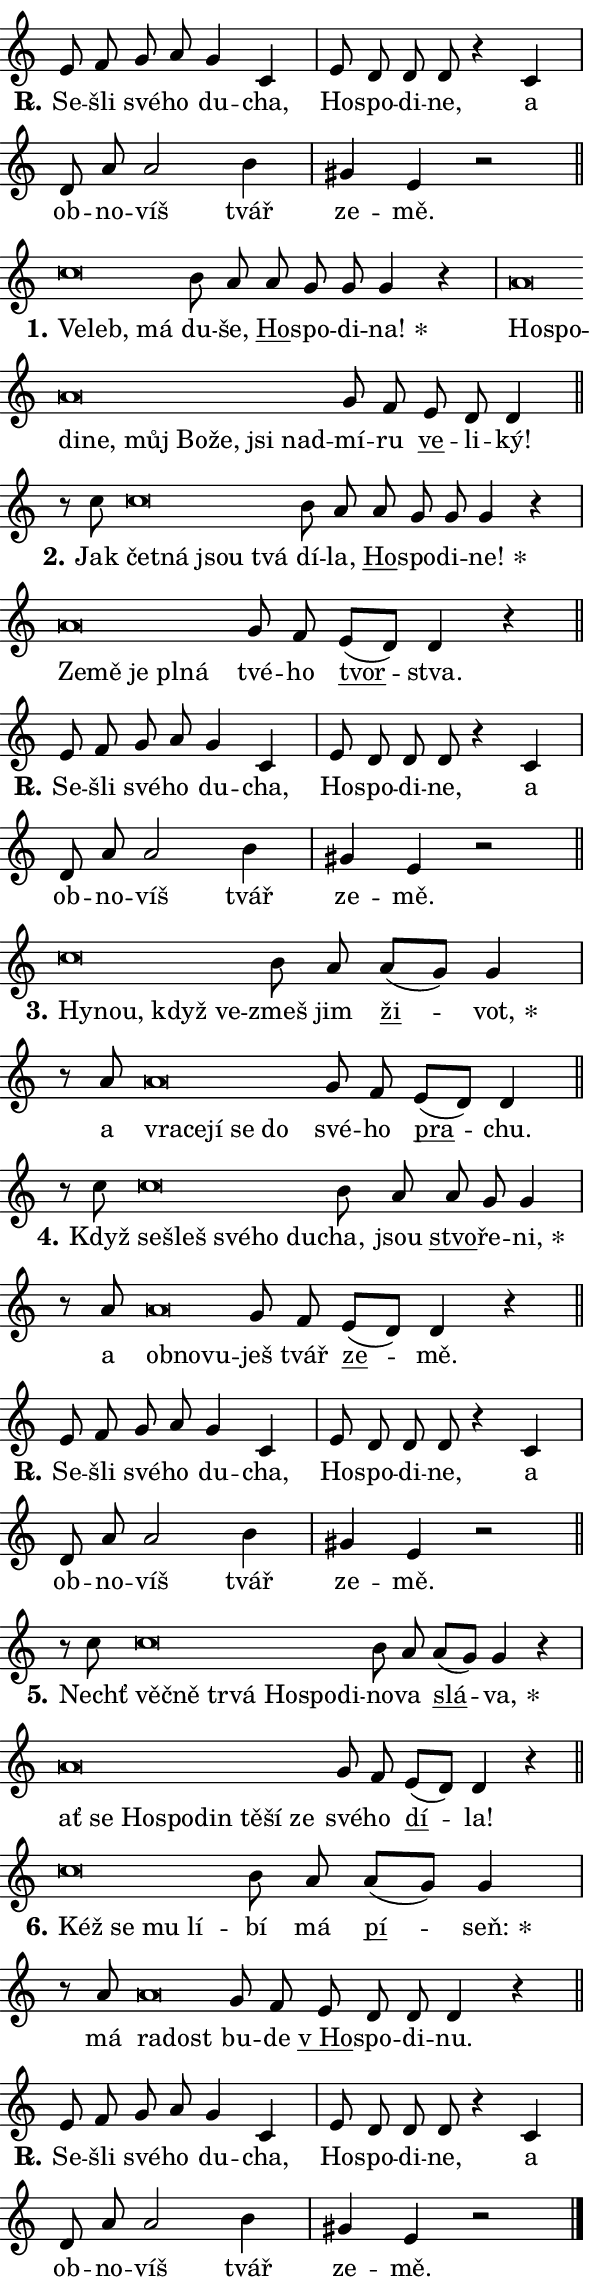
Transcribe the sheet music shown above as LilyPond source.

\version "2.24.0"
\header { tagline = "" }
\paper {
  indent = 0\cm
  top-margin = 0\cm
  right-margin = 0.13\cm % to fit lyric hyphens
  bottom-margin = 0\cm
  left-margin = 0\cm
  paper-width = 10\cm
  page-breaking = #ly:one-page-breaking
  system-system-spacing.basic-distance = #11
  score-system-spacing.basic-distance = #11
  ragged-last = ##f
}


%% Author: Thomas Morley
%% https://lists.gnu.org/archive/html/lilypond-user/2020-05/msg00002.html
#(define (line-position grob)
"Returns position of @var[grob} in current system:
   @code{'start}, if at first time-step
   @code{'end}, if at last time-step
   @code{'middle} otherwise
"
  (let* ((col (ly:item-get-column grob))
         (ln (ly:grob-object col 'left-neighbor))
         (rn (ly:grob-object col 'right-neighbor))
         (col-to-check-left (if (ly:grob? ln) ln col))
         (col-to-check-right (if (ly:grob? rn) rn col))
         (break-dir-left
           (and
             (ly:grob-property col-to-check-left 'non-musical #f)
             (ly:item-break-dir col-to-check-left)))
         (break-dir-right
           (and
             (ly:grob-property col-to-check-right 'non-musical #f)
             (ly:item-break-dir col-to-check-right))))
        (cond ((eqv? 1 break-dir-left) 'start)
              ((eqv? -1 break-dir-right) 'end)
              (else 'middle))))

#(define (tranparent-at-line-position vctor)
  (lambda (grob)
  "Relying on @code{line-position} select the relevant enry from @var{vctor}.
Used to determine transparency,"
    (case (line-position grob)
      ((end) (not (vector-ref vctor 0)))
      ((middle) (not (vector-ref vctor 1)))
      ((start) (not (vector-ref vctor 2))))))

noteHeadBreakVisibility =
#(define-music-function (break-visibility)(vector?)
"Makes @code{NoteHead}s transparent relying on @var{break-visibility}"
#{
  \override NoteHead.transparent =
    #(tranparent-at-line-position break-visibility)
#})

#(define delete-ledgers-for-transparent-note-heads
  (lambda (grob)
    "Reads whether a @code{NoteHead} is transparent.
If so this @code{NoteHead} is removed from @code{'note-heads} from
@var{grob}, which is supposed to be @code{LedgerLineSpanner}.
As a result ledgers are not printed for this @code{NoteHead}"
    (let* ((nhds-array (ly:grob-object grob 'note-heads))
           (nhds-list
             (if (ly:grob-array? nhds-array)
                 (ly:grob-array->list nhds-array)
                 '()))
           ;; Relies on the transparent-property being done before
           ;; Staff.LedgerLineSpanner.after-line-breaking is executed.
           ;; This is fragile ...
           (to-keep
             (remove
               (lambda (nhd)
                 (ly:grob-property nhd 'transparent #f))
               nhds-list)))
      ;; TODO find a better method to iterate over grob-arrays, similiar
      ;; to filter/remove etc for lists
      ;; For now rebuilt from scratch
      (set! (ly:grob-object grob 'note-heads)  '())
      (for-each
        (lambda (nhd)
          (ly:pointer-group-interface::add-grob grob 'note-heads nhd))
        to-keep))))

squashNotes = {
  \override NoteHead.X-extent = #'(-0.2 . 0.2)
  \override NoteHead.Y-extent = #'(-0.75 . 0)
  \override NoteHead.stencil =
    #(lambda (grob)
       (let ((pos (ly:grob-property grob 'staff-position)))
         (begin
           (if (< pos -7) (display "ERROR: Lower brevis then expected\n") (display ""))
           (if (<= pos -6) ly:text-interface::print ly:note-head::print))))
}
unSquashNotes = {
  \revert NoteHead.X-extent
  \revert NoteHead.Y-extent
  \revert NoteHead.stencil
}

hideNotes = \noteHeadBreakVisibility #begin-of-line-visible
unHideNotes = \noteHeadBreakVisibility #all-visible

% work-around for resetting accidentals
% https://lilypond.org/doc/v2.23/Documentation/notation/displaying-rhythms#unmetered-music
cadenzaMeasure = {
  \cadenzaOff
  \partial 1024 s1024
  \cadenzaOn
}

#(define-markup-command (accent layout props text) (markup?)
  "Underline accented syllable"
  (interpret-markup layout props
    #{\markup \override #'(offset . 4.3) \underline { #text }#}))

responsum = \markup \concat {
  "R" \hspace #-1.05 \path #0.1 #'((moveto 0 0.07) (lineto 0.9 0.8)) \hspace #0.05 "."
}

spaceSize = #0.6828661417322834 % exact space size for TeX Gyre Schola

\layout {
  \context {
    \Staff
    \remove "Time_signature_engraver"
    \override LedgerLineSpanner.after-line-breaking = #delete-ledgers-for-transparent-note-heads
  }
  \context {
    \Lyrics {
      \override LyricSpace.minimum-distance = \spaceSize
      \override LyricText.font-name = #"TeX Gyre Schola"
      \override LyricText.font-size = 1
      \override StanzaNumber.font-name = #"TeX Gyre Schola Bold"
      \override StanzaNumber.font-size = 1
    }
  }
  \context {
    \Score 
    \override NoteHead.text =
      #(lambda (grob) 
        (let ((pos (ly:grob-property grob 'staff-position)))
          #{\markup {
            \combine
              \halign #-0.55 \raise #(if (= pos -6) 0 0.5) \override #'(thickness . 2) \draw-line #'(3.2 . 0)
              \musicglyph "noteheads.sM1"
          }#}))
  }
}

% magnetic-lyrics.ily
%
%   written by
%     Jean Abou Samra <jean@abou-samra.fr>
%     Werner Lemberg <wl@gnu.org>
%
%   adapted by
%     Jiri Hon <jiri.hon@gmail.com>
%
% Version 2022-Apr-15

% https://www.mail-archive.com/lilypond-user@gnu.org/msg149350.html

#(define (Left_hyphen_pointer_engraver context)
   "Collect syllable-hyphen-syllable occurrences in lyrics and store
them in properties.  This engraver only looks to the left.  For
example, if the lyrics input is @code{foo -- bar}, it does the
following.

@itemize @bullet
@item
Set the @code{text} property of the @code{LyricHyphen} grob between
@q{foo} and @q{bar} to @code{foo}.

@item
Set the @code{left-hyphen} property of the @code{LyricText} grob with
text @q{foo} to the @code{LyricHyphen} grob between @q{foo} and
@q{bar}.
@end itemize

Use this auxiliary engraver in combination with the
@code{lyric-@/text::@/apply-@/magnetic-@/offset!} hook."
   (let ((hyphen #f)
         (text #f))
     (make-engraver
      (acknowledgers
       ((lyric-syllable-interface engraver grob source-engraver)
        (set! text grob)))
      (end-acknowledgers
       ((lyric-hyphen-interface engraver grob source-engraver)
        ;(when (not (grob::has-interface grob 'lyric-space-interface))
          (set! hyphen grob)));)
      ((stop-translation-timestep engraver)
       (when (and text hyphen)
         (ly:grob-set-object! text 'left-hyphen hyphen))
       (set! text #f)
       (set! hyphen #f)))))

#(define (lyric-text::apply-magnetic-offset! grob)
   "If the space between two syllables is less than the value in
property @code{LyricText@/.details@/.squash-threshold}, move the right
syllable to the left so that it gets concatenated with the left
syllable.

Use this function as a hook for
@code{LyricText@/.after-@/line-@/breaking} if the
@code{Left_@/hyphen_@/pointer_@/engraver} is active."
   (let ((hyphen (ly:grob-object grob 'left-hyphen #f)))
     (when hyphen
       (let ((left-text (ly:spanner-bound hyphen LEFT)))
         (when (grob::has-interface left-text 'lyric-syllable-interface)
           (let* ((common (ly:grob-common-refpoint grob left-text X))
                  (this-x-ext (ly:grob-extent grob common X))
                  (left-x-ext
                   (begin
                     ;; Trigger magnetism for left-text.
                     (ly:grob-property left-text 'after-line-breaking)
                     (ly:grob-extent left-text common X)))
                  ;; `delta` is the gap width between two syllables.
                  (delta (- (interval-start this-x-ext)
                            (interval-end left-x-ext)))
                  (details (ly:grob-property grob 'details))
                  (threshold (assoc-get 'squash-threshold details 0.2)))
             (when (< delta threshold)
               (let* (;; We have to manipulate the input text so that
                      ;; ligatures crossing syllable boundaries are not
                      ;; disabled.  For languages based on the Latin
                      ;; script this is essentially a beautification.
                      ;; However, for non-Western scripts it can be a
                      ;; necessity.
                      (lt (ly:grob-property left-text 'text))
                      (rt (ly:grob-property grob 'text))
                      (is-space (grob::has-interface hyphen 'lyric-space-interface))
                      (space (if is-space " " ""))
                      (extra-delta (if is-space spaceSize 0))
                      ;; Append new syllable.
                      (ltrt-space (if (and (string? lt) (string? rt))
                                (string-append lt space rt)
                                (make-concat-markup (list lt space rt))))
                      ;; Right-align `ltrt` to the right side.
                      (ltrt-space-markup (grob-interpret-markup
                               grob
                               (make-translate-markup
                                (cons (interval-length this-x-ext) 0)
                                (make-right-align-markup ltrt-space)))))
                 (begin
                   ;; Don't print `left-text`.
                   (ly:grob-set-property! left-text 'stencil #f)
                   ;; Set text and stencil (which holds all collected
                   ;; syllables so far) and shift it to the left.
                   (ly:grob-set-property! grob 'text ltrt-space)
                   (ly:grob-set-property! grob 'stencil ltrt-space-markup)
                   (ly:grob-translate-axis! grob (- (- delta extra-delta)) X))))))))))


#(define (lyric-hyphen::displace-bounds-first grob)
   ;; Make very sure this callback isn't triggered too early.
   (let ((left (ly:spanner-bound grob LEFT))
         (right (ly:spanner-bound grob RIGHT)))
     (ly:grob-property left 'after-line-breaking)
     (ly:grob-property right 'after-line-breaking)
     (ly:lyric-hyphen::print grob)))

squashThreshold = #0.4

\layout {
  \context {
    \Lyrics
    \consists #Left_hyphen_pointer_engraver
    \override LyricText.after-line-breaking =
      #lyric-text::apply-magnetic-offset!
    \override LyricHyphen.stencil = #lyric-hyphen::displace-bounds-first
    \override LyricText.details.squash-threshold = \squashThreshold
    \override LyricHyphen.minimum-distance = 0
    \override LyricHyphen.minimum-length = \squashThreshold
  }
}

squashText = \override LyricText.details.squash-threshold = 9999
unSquashText = \override LyricText.details.squash-threshold = \squashThreshold

leftText = \override LyricText.self-alignment-X = #LEFT
unLeftText = \revert LyricText.self-alignment-X

starOffset = #(lambda (grob) 
                (let ((x_offset (ly:self-alignment-interface::aligned-on-x-parent grob)))
                  (if (= x_offset 0) 0 (+ x_offset 1.2))))

star = #(define-music-function (syllable)(string?)
"Append star separator at the end of a syllable"
#{
  \once \override LyricText.X-offset = #starOffset
  \lyricmode { \markup {
    #syllable
    \override #'((font-name . "TeX Gyre Schola Bold")) \hspace #0.2 \lower #0.65 \larger "*"
  } }
#})

starAccent = #(define-music-function (syllable)(string?)
"Append star separator at the end of a syllable and make accent"
#{
  \once \override LyricText.X-offset = #starOffset
  \lyricmode { \markup {
    \accent #syllable
    \override #'((font-name . "TeX Gyre Schola Bold")) \hspace #0.2 \lower #0.65 \larger "*"
  } }
#})

breath = #(define-music-function (syllable)(string?)
"Append breathing indicator at the end of a syllable"
#{
  \lyricmode { \markup { #syllable "+" } }
#})

optionalBreath = #(define-music-function (syllable)(string?)
"Append optional breathing indicator at the end of a syllable"
#{
  \lyricmode { \markup { #syllable "(+)" } }
#})


\score {
    <<
        \new Voice = "melody" { \cadenzaOn \key c \major \relative { e'8 f g a g4 c, \cadenzaMeasure \bar "|" e8 d d d r4 c \cadenzaMeasure \bar "|" d8 a' a2 b4 \cadenzaMeasure \bar "|" gis e r2 \cadenzaMeasure \bar "||" \break } }
        \new Lyrics \lyricsto "melody" { \lyricmode { \set stanza = \responsum
Se -- šli své -- ho du -- cha, Ho -- spo -- di -- ne, a ob -- no -- víš tvář ze -- mě. } }
    >>
    \layout {}
}

\score {
    <<
        \new Voice = "melody" { \cadenzaOn \key c \major \relative { \squashNotes c''\breve*1/16 \hideNotes \breve*1/16 \breve*1/16 \bar "" \unHideNotes \unSquashNotes b8 a \bar "" a g g g4 r \cadenzaMeasure \bar "|" \squashNotes a\breve*1/16 \hideNotes \breve*1/16 \bar "" \breve*1/16 \bar "" \breve*1/16 \bar "" \breve*1/16 \bar "" \breve*1/16 \bar "" \breve*1/16 \bar "" \breve*1/16 \breve*1/16 \bar "" \unHideNotes \unSquashNotes g8 f \bar "" e d d4 \cadenzaMeasure \bar "||" \break } }
        \new Lyrics \lyricsto "melody" { \lyricmode { \set stanza = "1."
\leftText Ve -- \squashText leb, má \unLeftText \unSquashText du -- še, \markup \accent Ho -- spo -- di -- \star na! \leftText Ho -- \squashText spo -- di -- ne, můj Bo -- že, jsi nad -- \unLeftText \unSquashText mí -- ru \markup \accent ve -- li -- ký! } }
    >>
    \layout {}
}

\score {
    <<
        \new Voice = "melody" { \cadenzaOn \key c \major \relative { r8 c''8 \squashNotes c\breve*1/16 \hideNotes \breve*1/16 \bar "" \breve*1/16 \breve*1/16 \bar "" \unHideNotes \unSquashNotes b8 a \bar "" a g g g4 r \cadenzaMeasure \bar "|" \squashNotes a\breve*1/16 \hideNotes \breve*1/16 \bar "" \breve*1/16 \bar "" \breve*1/16 \breve*1/16 \bar "" \unHideNotes \unSquashNotes g8 f \bar "" e[( d)] d4 r \cadenzaMeasure \bar "||" \break } }
        \new Lyrics \lyricsto "melody" { \lyricmode { \set stanza = "2."
Jak \leftText čet -- \squashText ná jsou tvá \unLeftText \unSquashText dí -- la, \markup \accent Ho -- spo -- di -- \star ne! \leftText Ze -- \squashText mě je pl -- ná \unLeftText \unSquashText tvé -- ho \markup \accent tvor -- stva. } }
    >>
    \layout {}
}

\score {
    <<
        \new Voice = "melody" { \cadenzaOn \key c \major \relative { e'8 f g a g4 c, \cadenzaMeasure \bar "|" e8 d d d r4 c \cadenzaMeasure \bar "|" d8 a' a2 b4 \cadenzaMeasure \bar "|" gis e r2 \cadenzaMeasure \bar "||" \break } }
        \new Lyrics \lyricsto "melody" { \lyricmode { \set stanza = \responsum
Se -- šli své -- ho du -- cha, Ho -- spo -- di -- ne, a ob -- no -- víš tvář ze -- mě. } }
    >>
    \layout {}
}

\score {
    <<
        \new Voice = "melody" { \cadenzaOn \key c \major \relative { \squashNotes c''\breve*1/16 \hideNotes \breve*1/16 \bar "" \breve*1/16 \breve*1/16 \bar "" \unHideNotes \unSquashNotes b8 a \bar "" a[( g)] g4 \cadenzaMeasure \bar "|" r8 a8 \squashNotes a\breve*1/16 \hideNotes \breve*1/16 \bar "" \breve*1/16 \bar "" \breve*1/16 \breve*1/16 \bar "" \unHideNotes \unSquashNotes g8 f \bar "" e[( d)] d4 \cadenzaMeasure \bar "||" \break } }
        \new Lyrics \lyricsto "melody" { \lyricmode { \set stanza = "3."
\leftText Hy -- \squashText nou, když ve -- \unLeftText \unSquashText zmeš jim \markup \accent ži -- \star vot, a \leftText vra -- \squashText ce -- jí se do \unLeftText \unSquashText své -- ho \markup \accent pra -- chu. } }
    >>
    \layout {}
}

\score {
    <<
        \new Voice = "melody" { \cadenzaOn \key c \major \relative { r8 c''8 \squashNotes c\breve*1/16 \hideNotes \breve*1/16 \bar "" \breve*1/16 \bar "" \breve*1/16 \breve*1/16 \bar "" \unHideNotes \unSquashNotes b8 a \bar "" a g g4 \cadenzaMeasure \bar "|" r8 a8 \squashNotes a\breve*1/16 \hideNotes \breve*1/16 \breve*1/16 \bar "" \unHideNotes \unSquashNotes g8 f \bar "" e[( d)] d4 r \cadenzaMeasure \bar "||" \break } }
        \new Lyrics \lyricsto "melody" { \lyricmode { \set stanza = "4."
Když \leftText se -- \squashText šleš své -- ho du -- \unLeftText \unSquashText cha, jsou \markup \accent stvo -- ře -- \star ni, a \leftText ob -- \squashText no -- vu -- \unLeftText \unSquashText ješ tvář \markup \accent ze -- mě. } }
    >>
    \layout {}
}

\score {
    <<
        \new Voice = "melody" { \cadenzaOn \key c \major \relative { e'8 f g a g4 c, \cadenzaMeasure \bar "|" e8 d d d r4 c \cadenzaMeasure \bar "|" d8 a' a2 b4 \cadenzaMeasure \bar "|" gis e r2 \cadenzaMeasure \bar "||" \break } }
        \new Lyrics \lyricsto "melody" { \lyricmode { \set stanza = \responsum
Se -- šli své -- ho du -- cha, Ho -- spo -- di -- ne, a ob -- no -- víš tvář ze -- mě. } }
    >>
    \layout {}
}

\score {
    <<
        \new Voice = "melody" { \cadenzaOn \key c \major \relative { r8 c''8 \squashNotes c\breve*1/16 \hideNotes \breve*1/16 \bar "" \breve*1/16 \bar "" \breve*1/16 \bar "" \breve*1/16 \bar "" \breve*1/16 \breve*1/16 \bar "" \unHideNotes \unSquashNotes b8 a \bar "" a[( g)] g4 r \cadenzaMeasure \bar "|" \squashNotes a\breve*1/16 \hideNotes \breve*1/16 \bar "" \breve*1/16 \bar "" \breve*1/16 \bar "" \breve*1/16 \bar "" \breve*1/16 \bar "" \breve*1/16 \breve*1/16 \bar "" \unHideNotes \unSquashNotes g8 f \bar "" e[( d)] d4 r \cadenzaMeasure \bar "||" \break } }
        \new Lyrics \lyricsto "melody" { \lyricmode { \set stanza = "5."
Nechť \leftText věč -- \squashText ně tr -- vá Ho -- spo -- di -- \unLeftText \unSquashText no -- va \markup \accent slá -- \star va, \leftText ať \squashText se Ho -- spo -- din tě -- ší ze \unLeftText \unSquashText své -- ho \markup \accent dí -- la! } }
    >>
    \layout {}
}

\score {
    <<
        \new Voice = "melody" { \cadenzaOn \key c \major \relative { \squashNotes c''\breve*1/16 \hideNotes \breve*1/16 \bar "" \breve*1/16 \breve*1/16 \bar "" \unHideNotes \unSquashNotes b8 a \bar "" a[( g)] g4 \cadenzaMeasure \bar "|" r8 a8 \squashNotes a\breve*1/16 \hideNotes \breve*1/16 \bar "" \unHideNotes \unSquashNotes g8 f \bar "" e d d d4 r \cadenzaMeasure \bar "||" \break } }
        \new Lyrics \lyricsto "melody" { \lyricmode { \set stanza = "6."
\leftText Kéž \squashText se mu lí -- \unLeftText \unSquashText bí má \markup \accent pí -- \star seň: má \leftText ra -- \squashText dost \unLeftText \unSquashText bu -- de \markup \accent "v Ho" -- spo -- di -- nu. } }
    >>
    \layout {}
}

\score {
    <<
        \new Voice = "melody" { \cadenzaOn \key c \major \relative { e'8 f g a g4 c, \cadenzaMeasure \bar "|" e8 d d d r4 c \cadenzaMeasure \bar "|" d8 a' a2 b4 \cadenzaMeasure \bar "|" gis e r2 \cadenzaMeasure \bar "||" \break } \bar "|." }
        \new Lyrics \lyricsto "melody" { \lyricmode { \set stanza = \responsum
Se -- šli své -- ho du -- cha, Ho -- spo -- di -- ne, a ob -- no -- víš tvář ze -- mě. } }
    >>
    \layout {}
}
